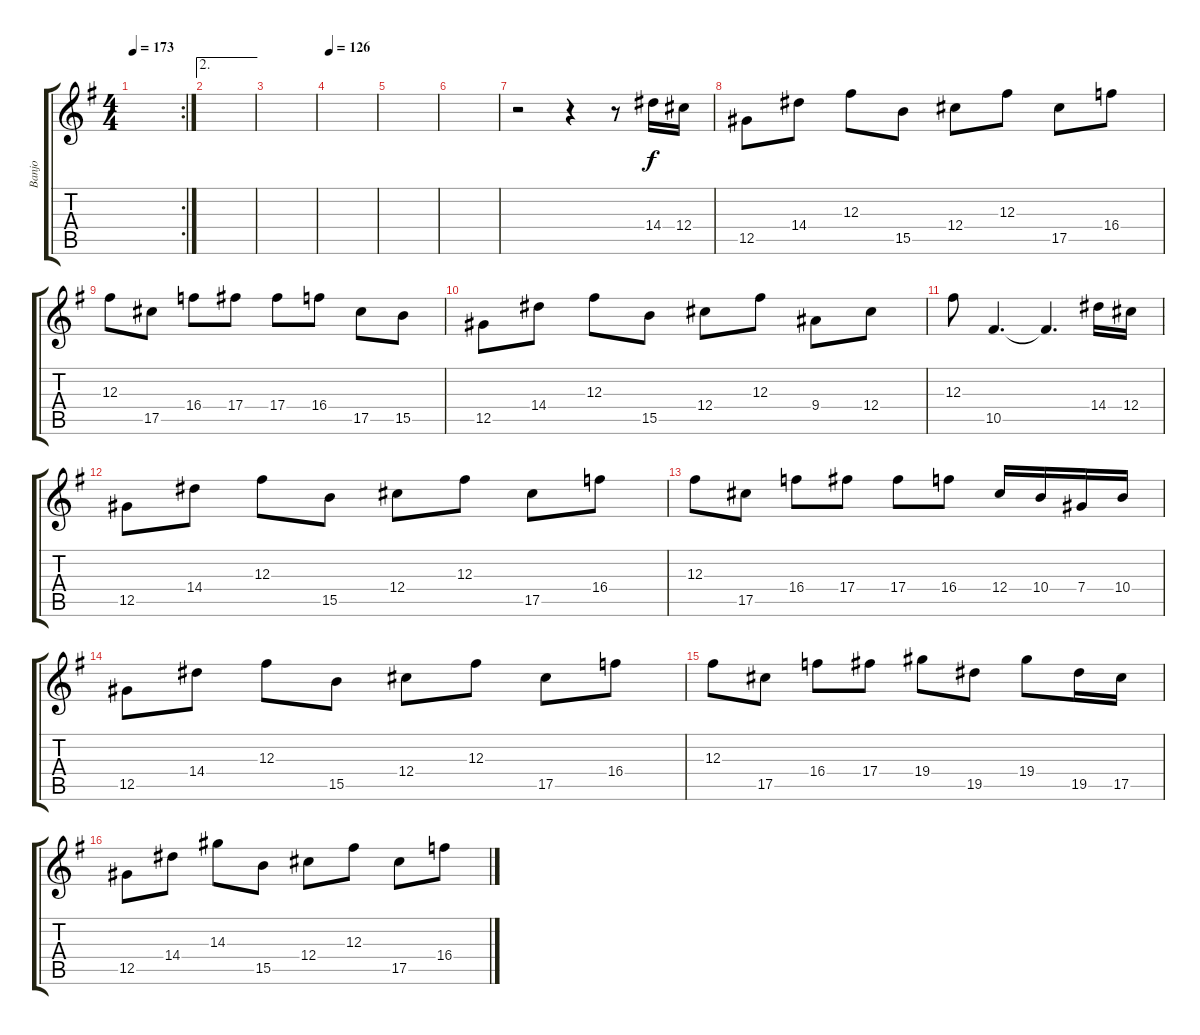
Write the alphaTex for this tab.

\track ("Banjo" "Banjo") {instrument banjo}
\staff {score tabs}
\tuning (Eb4 Bb3 Gb3 Db3 Ab2 Eb2) {hide}
\displaytranspose 12
\rc 2
\ts (4 4)
\tempo 173
\clef g2
\ks g
|
\ae 2
|
|
\tempo 126
|
|
|
r.2 r.4 r.8 14.4.16 12.4.16 |
12.5.8 14.4.8 12.3.8 15.5.8 12.4.8 12.3.8 17.5.8 16.4.8 |
12.3.8 17.5.8 16.4.8 17.4.8 17.4.8 16.4.8 17.5.8 15.5.8 |
12.5.8 14.4.8 12.3.8 15.5.8 12.4.8 12.3.8 9.4.8 12.4.8 |
12.3.8 10.5.4{d} 10.5{t}.4{d} 14.4.16 12.4.16 |
12.5.8 14.4.8 12.3.8 15.5.8 12.4.8 12.3.8 17.5.8 16.4.8 |
12.3.8 17.5.8 16.4.8 17.4.8 17.4.8 16.4.8 12.4.16 10.4.16 7.4.16 10.4.16 |
12.5.8 14.4.8 12.3.8 15.5.8 12.4.8 12.3.8 17.5.8 16.4.8 |
12.3.8 17.5.8 16.4.8 17.4.8 19.4.8 19.5.8 19.4.8 19.5.16 17.5.16 |
12.5.8 14.4.8 14.3.8 15.5.8 12.4.8 12.3.8 17.5.8 16.4.8
